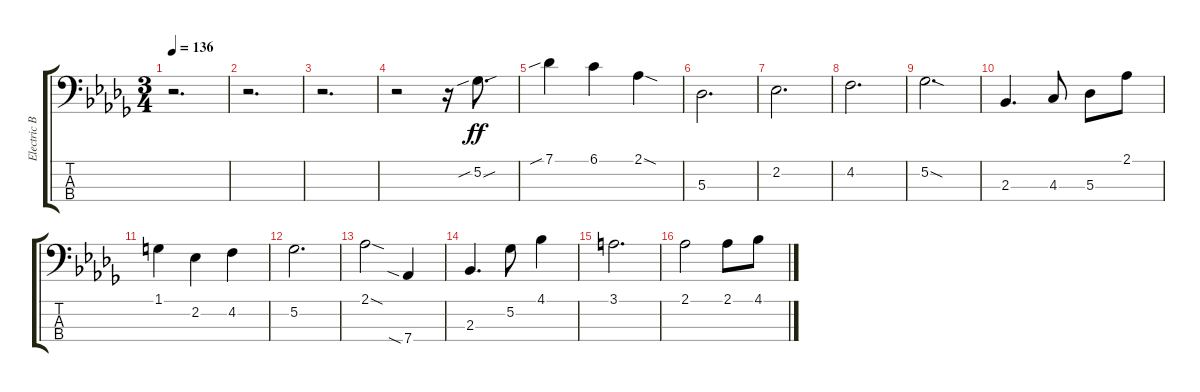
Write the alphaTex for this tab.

\track ("Electric Bass" "Electric B") {instrument electricbassfinger}
\staff {score tabs}
\tuning (Gb2 Db2 Ab1 Db1) {hide}
\ts (3 4)
\tempo 136
\clef f4
\ks db
r.2{d dy ff} |
r.2{d} |
r.2{d} |
r.2 r.16 5.2{sib sou}.8{d} |
7.1{sib}.4 6.1.4 2.1{sod}.4 |
5.3.2{d} |
2.2.2{d} |
4.2.2{d} |
5.2{sod}.2{d} |
2.3.4{d} 4.3.8 5.3.8 2.1.8 |
1.1.4 2.2.4 4.2.4 |
5.2.2{d} |
2.1{sod}.2 7.4{sia}.4 |
2.3.4{d} 5.2.8 4.1.4 |
3.1.2{d} |
2.1.2 2.1.8 4.1.8
